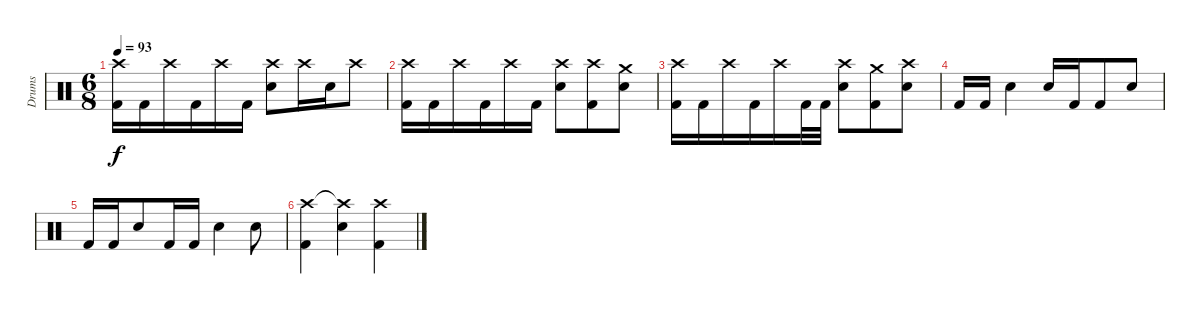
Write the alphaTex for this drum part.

\track ("Drums" "Drums") {instrument percussion}
\staff {score}
\articulation defaults
\ts (6 8)
\tempo 93
\clef neutral
\ks c
("Crash high (hit)" "Kick (hit) 2").16{dy f} "Kick (hit) 2".16 "Crash high (hit)".16 "Kick (hit) 2".16 "Crash high (hit)".16 "Kick (hit) 2".16 ("Crash high (hit)" "Snare (hit) 2").8 "Crash high (hit)".16 "Snare (hit) 2".16 "Crash high (hit)".8 |
("Crash high (hit)" "Kick (hit) 2").16 "Kick (hit) 2".16 "Crash high (hit)".16 "Kick (hit) 2".16 "Crash high (hit)".16 "Kick (hit) 2".16 ("Crash high (hit)" "Snare (hit) 2").8 ("Crash high (hit)" "Kick (hit) 2").8 ("Crash medium (hit)" "Snare (hit) 2").8 |
("Crash high (hit)" "Kick (hit) 2").16 "Kick (hit) 2".16 "Crash high (hit)".16 "Kick (hit) 2".16 "Crash high (hit)".16 "Kick (hit) 2".32 "Kick (hit) 2".32 ("Crash high (hit)" "Snare (hit) 2").8 ("Crash medium (hit)" "Kick (hit) 2").8 ("Snare (hit) 2" "Crash high (hit)").8 |
"Kick (hit) 2".16 "Kick (hit) 2".16 "Snare (hit) 2".4 "Snare (hit) 2".16 "Kick (hit) 2".16 "Kick (hit) 2".8 "Snare (hit) 2".8 |
"Kick (hit) 2".16 "Kick (hit) 2".16 "Snare (hit) 2".8 "Kick (hit) 2".16 "Kick (hit) 2".16 "Snare (hit) 2".4 "Snare (hit) 2".8 |
("Crash high (hit)" "Kick (hit) 2").4 ("Crash high (hit)"{t} "Snare (hit) 2").4 ("Crash high (hit)" "Kick (hit) 2").4
